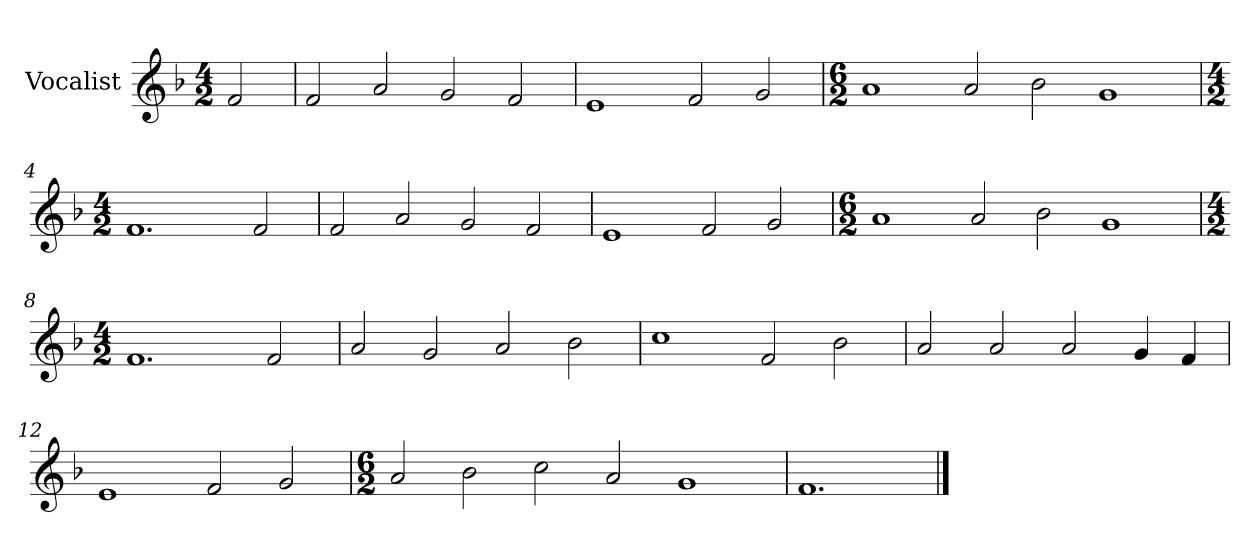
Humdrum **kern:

**kern
*part1
*staff1
*I"Vocalist
*k[b-]
*F:
*M4/2
=
2f
=1
2f
2a
2g
2f
=2
1e
2f
2g
=3
*M6/2
1a
2a
2b-
1g
=4
*M4/2
1.f
2f
=5
2f
2a
2g
2f
=6
1e
2f
2g
=7
*M6/2
1a
2a
2b-
1g
=8
*M4/2
1.f
2f
=9
2a
2g
2a
2b-
=10
1cc
2f
2b-
=11
2a
2a
2a
4g
4f
=12
1e
2f
2g
=13
*M6/2
2a
2b-
2cc
2a
1g
=14
1.f
==
*-
